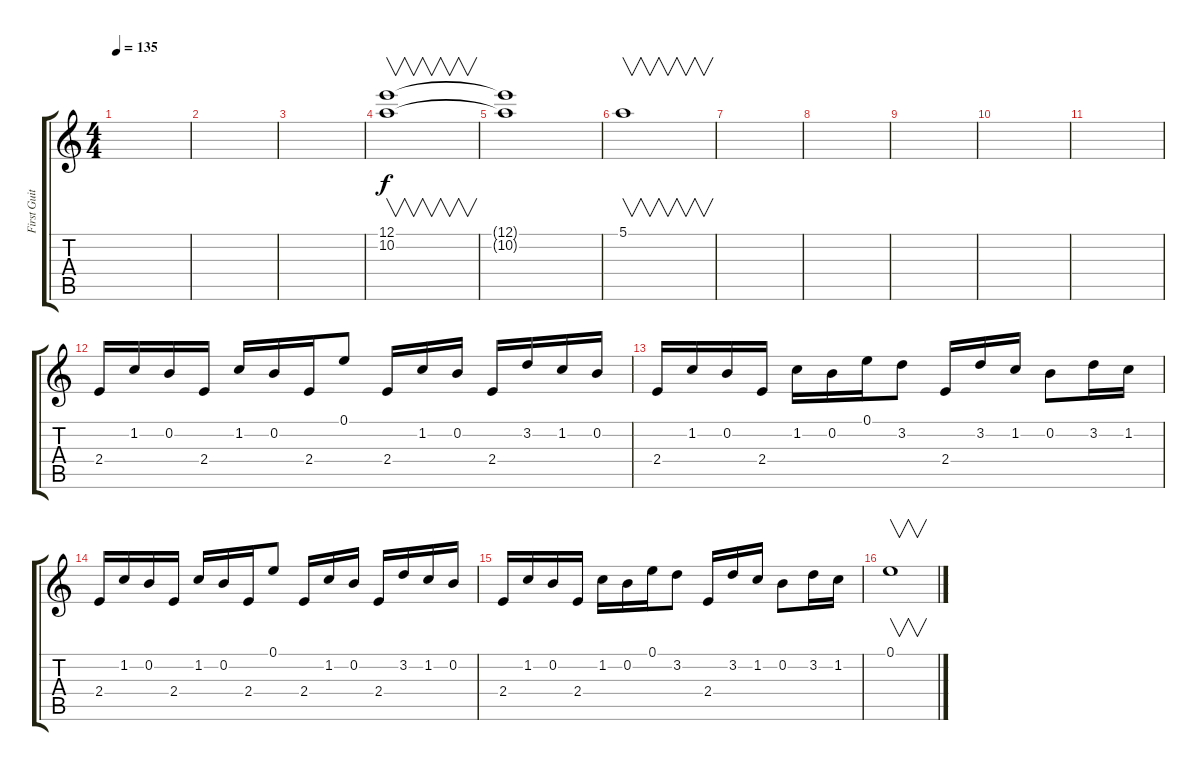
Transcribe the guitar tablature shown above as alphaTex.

\track ("First Guitar" "First Guit") {instrument overdrivenguitar}
\staff {score tabs}
\tuning (E4 B3 G3 D3 A2 E2) {hide}
\ts (4 4)
\tempo 135
\clef g2
\ks c
|
|
|
(12.1 10.2).1{v} |
(12.1{t} 10.2{t}).1 |
5.1.1{v} |
|
|
|
|
|
2.4.16 1.2.16 0.2.16 2.4.16 1.2.16 0.2.16 2.4.16 0.1.8 2.4.16 1.2.16 0.2.16 2.4.16 3.2.16 1.2.16 0.2.16 |
2.4.16 1.2.16 0.2.16 2.4.16 1.2.16 0.2.16 0.1.16 3.2.8 2.4.16 3.2.16 1.2.16 0.2.8 3.2.16 1.2.16 |
2.4.16 1.2.16 0.2.16 2.4.16 1.2.16 0.2.16 2.4.16 0.1.8 2.4.16 1.2.16 0.2.16 2.4.16 3.2.16 1.2.16 0.2.16 |
2.4.16 1.2.16 0.2.16 2.4.16 1.2.16 0.2.16 0.1.16 3.2.8 2.4.16 3.2.16 1.2.16 0.2.8 3.2.16 1.2.16 |
0.1.1{v}
